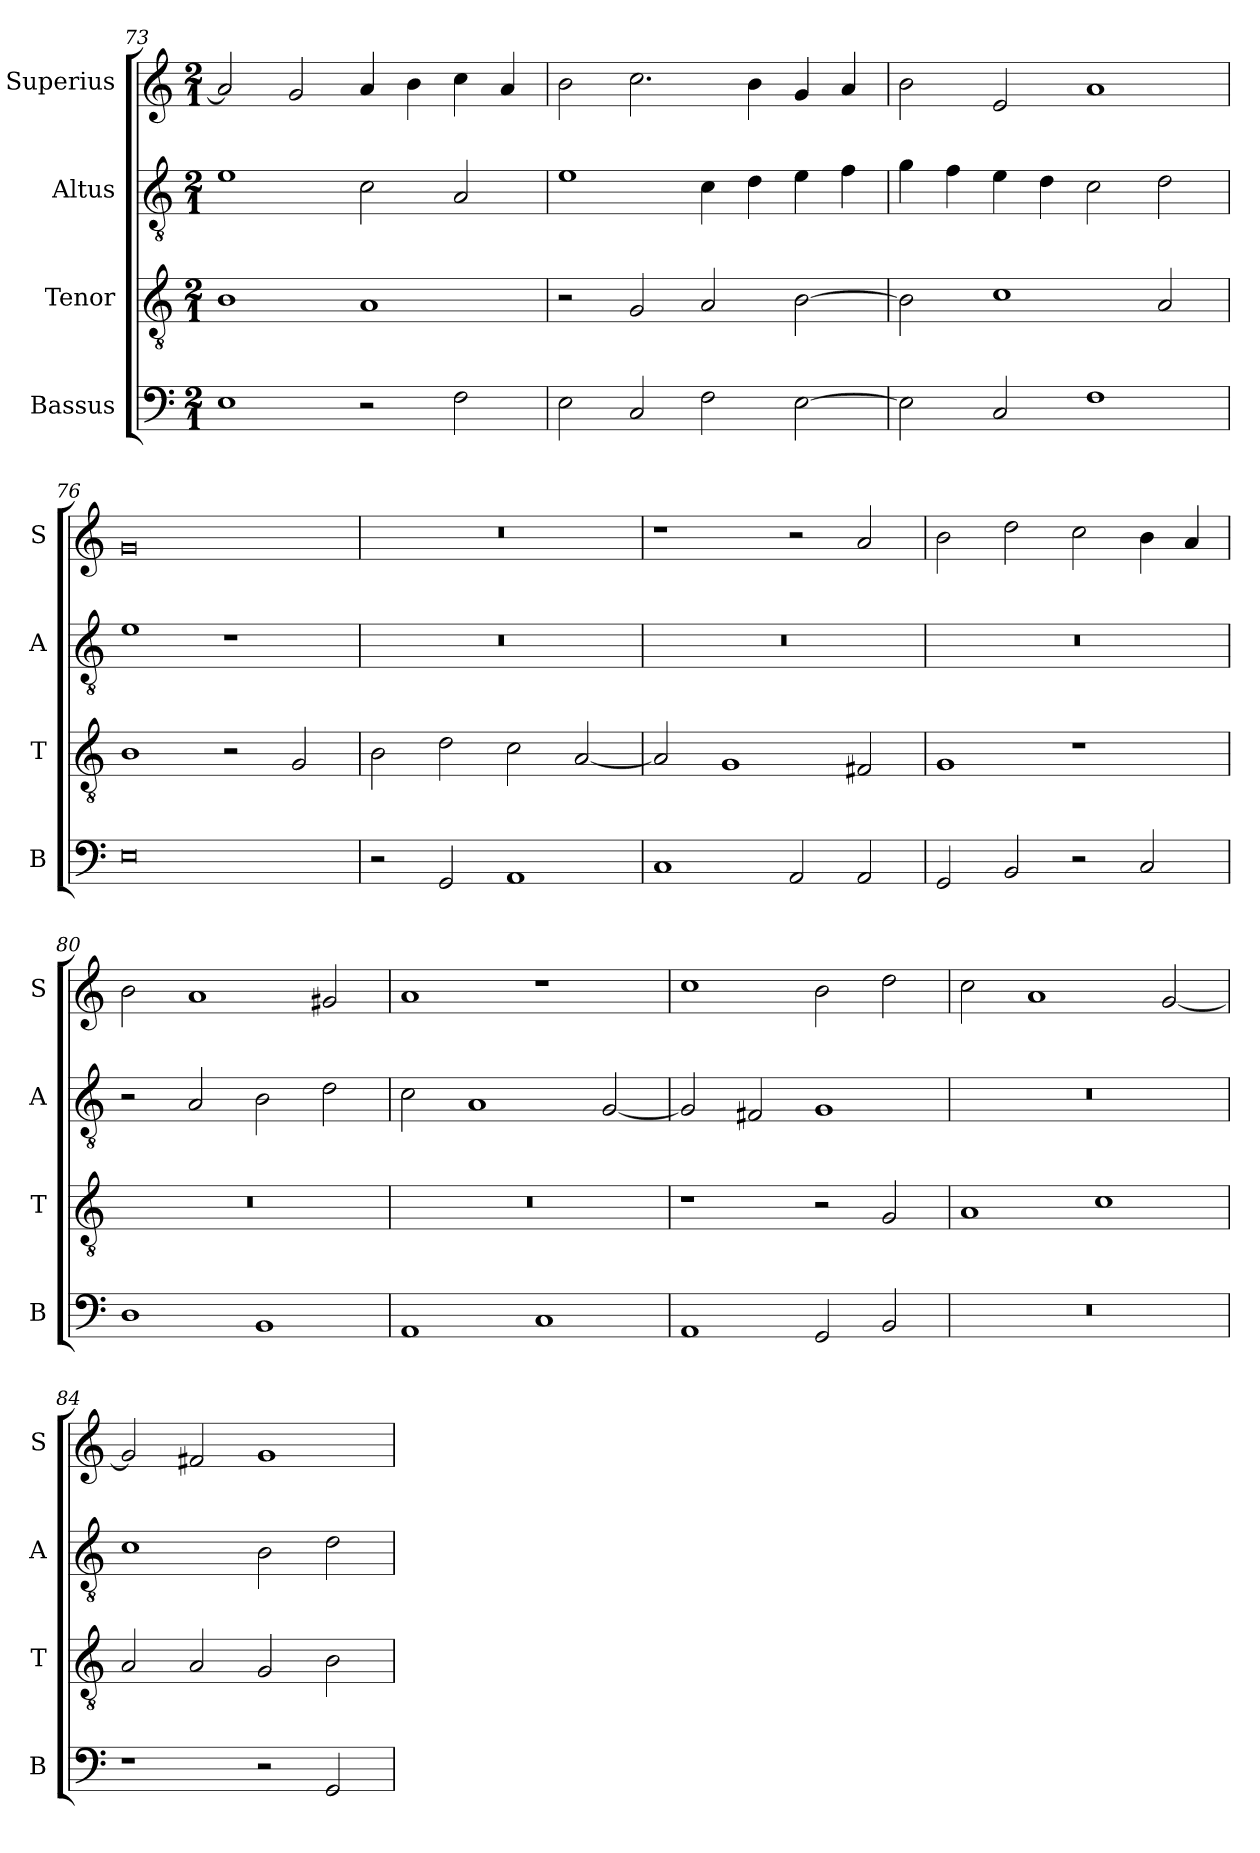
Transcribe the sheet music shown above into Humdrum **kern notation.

**kern	**kern	**kern	**kern
*part4	*part3	*part2	*part1
*staff4	*staff3	*staff2	*staff1
*I"Bassus	*I"Tenor	*I"Altus	*I"Superius
*I'B	*I'T	*I'A	*I'S
*clefF4	*clefGv2	*clefGv2	*clefG2
*k[]	*k[]	*k[]	*k[]
*C:	*C:	*C:	*C:
*M2/1	*M2/1	*M2/1	*M2/1
=73	=73	=73	=73
1E	1B	1e	2a]
.	.	.	2g
2r	1A	2c	4a
.	.	.	4b
2F	.	2A	4cc
.	.	.	4a
=74	=74	=74	=74
2E	2r	1e	2b
2C	2G	.	2.cc
2F	2A	4c	.
.	.	4d	4b
[2E	[2B	4e	4g
.	.	4f	4a
=75	=75	=75	=75
2E]	2B]	4g	2b
.	.	4f	.
2C	1c	4e	2e
.	.	4d	.
1F	.	2c	1a
.	2A	2d	.
=76	=76	=76	=76
0E	1B	1e	0g
.	2r	1r	.
.	2G	.	.
=77	=77	=77	=77
2r	2B	0r	0r
2GG	2d	.	.
1AA	2c	.	.
.	[2A	.	.
=78	=78	=78	=78
1C	2A]	0r	1r
.	1G	.	.
2AA	.	.	2r
2AA	2F#X	.	2a
=79	=79	=79	=79
2GG	1G	0r	2b
2BB	.	.	2dd
2r	1r	.	2cc
2C	.	.	4b
.	.	.	4a
=80	=80	=80	=80
1D	0r	2r	2b
.	.	2A	1a
1BB	.	2B	.
.	.	2d	2g#X
=81	=81	=81	=81
1AA	0r	2c	1a
.	.	1A	.
1C	.	.	1r
.	.	[2G	.
=82	=82	=82	=82
1AA	1r	2G]	1cc
.	.	2F#X	.
2GG	2r	1G	2b
2BB	2G	.	2dd
=83	=83	=83	=83
0r	1A	0r	2cc
.	.	.	1a
.	1c	.	.
.	.	.	[2g
=84	=84	=84	=84
1r	2A	1c	2g]
.	2A	.	2f#X
2r	2G	2B	1g
2GG	2B	2d	.
=	=	=	=
*-	*-	*-	*-
